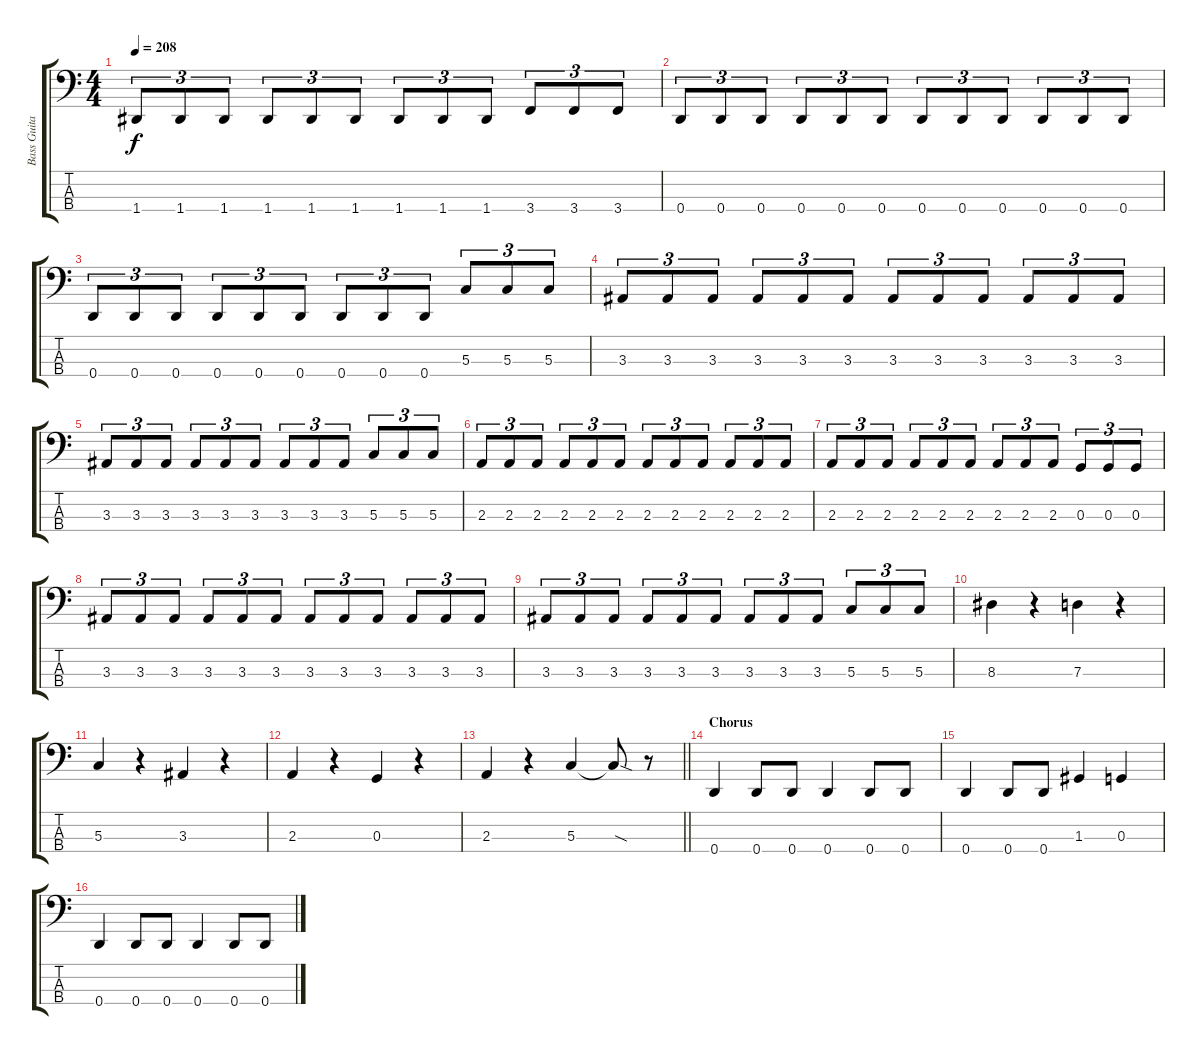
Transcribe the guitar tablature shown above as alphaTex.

\track ("Bass Guitar" "Bass Guita") {instrument electricbasspick}
\staff {score tabs}
\tuning (F2 C2 G1 D1) {hide}
\ts (4 4)
\tempo 208
\clef f4
\ks c
1.4.8{tu (3 2) dy f} 1.4.8{tu (3 2)} 1.4.8{tu (3 2)} 1.4.8{tu (3 2)} 1.4.8{tu (3 2)} 1.4.8{tu (3 2)} 1.4.8{tu (3 2)} 1.4.8{tu (3 2)} 1.4.8{tu (3 2)} 3.4.8{tu (3 2)} 3.4.8{tu (3 2)} 3.4.8{tu (3 2)} |
0.4.8{tu (3 2)} 0.4.8{tu (3 2)} 0.4.8{tu (3 2)} 0.4.8{tu (3 2)} 0.4.8{tu (3 2)} 0.4.8{tu (3 2)} 0.4.8{tu (3 2)} 0.4.8{tu (3 2)} 0.4.8{tu (3 2)} 0.4.8{tu (3 2)} 0.4.8{tu (3 2)} 0.4.8{tu (3 2)} |
0.4.8{tu (3 2)} 0.4.8{tu (3 2)} 0.4.8{tu (3 2)} 0.4.8{tu (3 2)} 0.4.8{tu (3 2)} 0.4.8{tu (3 2)} 0.4.8{tu (3 2)} 0.4.8{tu (3 2)} 0.4.8{tu (3 2)} 5.3.8{tu (3 2)} 5.3.8{tu (3 2)} 5.3.8{tu (3 2)} |
3.3.8{tu (3 2)} 3.3.8{tu (3 2)} 3.3.8{tu (3 2)} 3.3.8{tu (3 2)} 3.3.8{tu (3 2)} 3.3.8{tu (3 2)} 3.3.8{tu (3 2)} 3.3.8{tu (3 2)} 3.3.8{tu (3 2)} 3.3.8{tu (3 2)} 3.3.8{tu (3 2)} 3.3.8{tu (3 2)} |
3.3.8{tu (3 2)} 3.3.8{tu (3 2)} 3.3.8{tu (3 2)} 3.3.8{tu (3 2)} 3.3.8{tu (3 2)} 3.3.8{tu (3 2)} 3.3.8{tu (3 2)} 3.3.8{tu (3 2)} 3.3.8{tu (3 2)} 5.3.8{tu (3 2)} 5.3.8{tu (3 2)} 5.3.8{tu (3 2)} |
2.3.8{tu (3 2)} 2.3.8{tu (3 2)} 2.3.8{tu (3 2)} 2.3.8{tu (3 2)} 2.3.8{tu (3 2)} 2.3.8{tu (3 2)} 2.3.8{tu (3 2)} 2.3.8{tu (3 2)} 2.3.8{tu (3 2)} 2.3.8{tu (3 2)} 2.3.8{tu (3 2)} 2.3.8{tu (3 2)} |
2.3.8{tu (3 2)} 2.3.8{tu (3 2)} 2.3.8{tu (3 2)} 2.3.8{tu (3 2)} 2.3.8{tu (3 2)} 2.3.8{tu (3 2)} 2.3.8{tu (3 2)} 2.3.8{tu (3 2)} 2.3.8{tu (3 2)} 0.3.8{tu (3 2)} 0.3.8{tu (3 2)} 0.3.8{tu (3 2)} |
3.3.8{tu (3 2)} 3.3.8{tu (3 2)} 3.3.8{tu (3 2)} 3.3.8{tu (3 2)} 3.3.8{tu (3 2)} 3.3.8{tu (3 2)} 3.3.8{tu (3 2)} 3.3.8{tu (3 2)} 3.3.8{tu (3 2)} 3.3.8{tu (3 2)} 3.3.8{tu (3 2)} 3.3.8{tu (3 2)} |
3.3.8{tu (3 2)} 3.3.8{tu (3 2)} 3.3.8{tu (3 2)} 3.3.8{tu (3 2)} 3.3.8{tu (3 2)} 3.3.8{tu (3 2)} 3.3.8{tu (3 2)} 3.3.8{tu (3 2)} 3.3.8{tu (3 2)} 5.3.8{tu (3 2)} 5.3.8{tu (3 2)} 5.3.8{tu (3 2)} |
8.3.4 r.4 7.3.4 r.4 |
5.3.4 r.4 3.3.4 r.4 |
2.3.4 r.4 0.3.4 r.4 |
\barLineRight lightlight
2.3.4 r.4 5.3.4 5.3{sod t}.8 r.8 |
\section ("" "Chorus")
0.4.4 0.4.8 0.4.8 0.4.4 0.4.8 0.4.8 |
0.4.4 0.4.8 0.4.8 1.3.4 0.3.4 |
0.4.4 0.4.8 0.4.8 0.4.4 0.4.8 0.4.8
